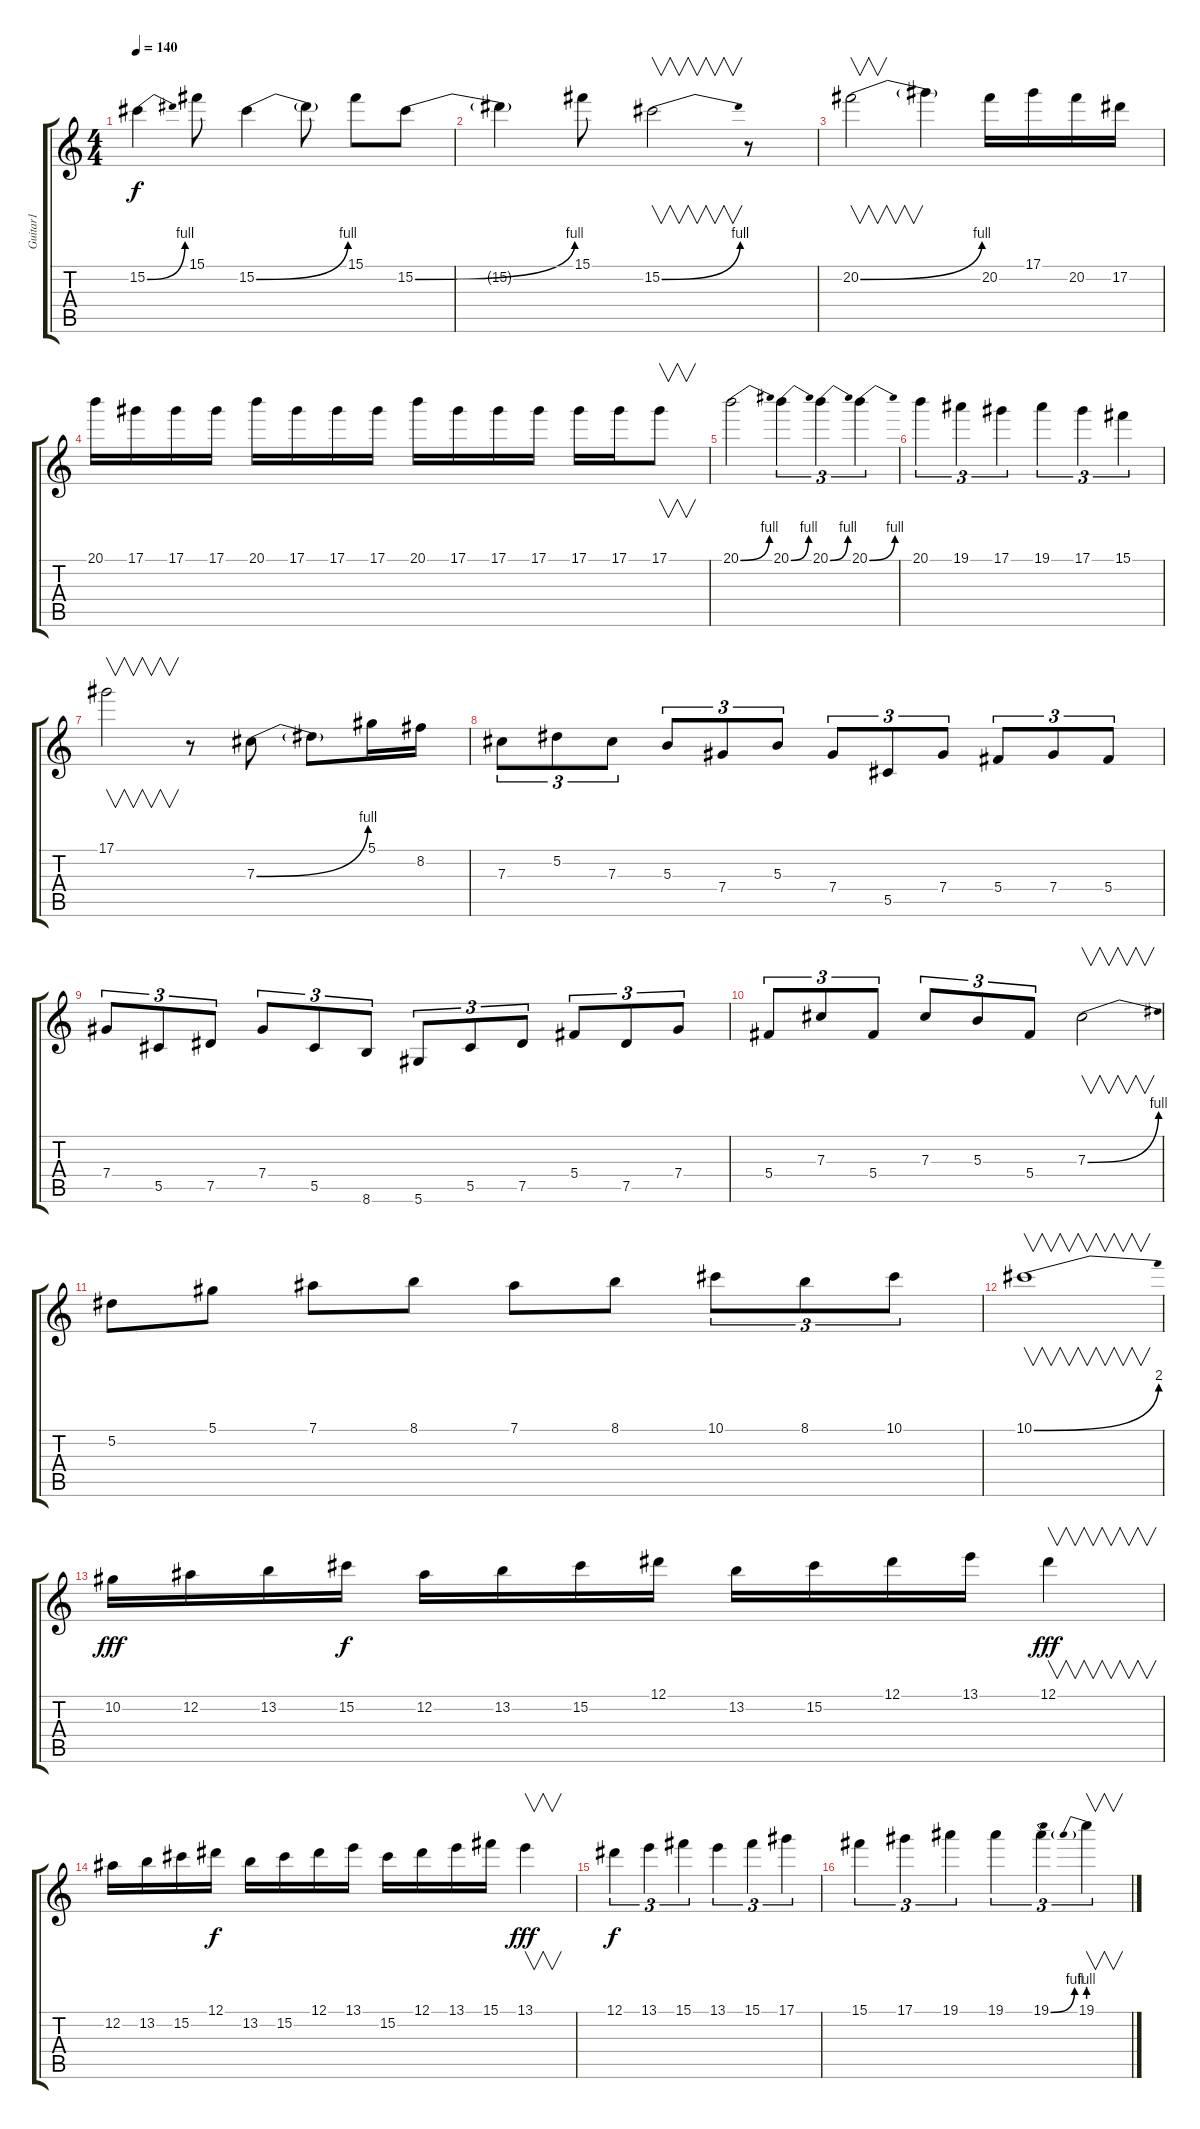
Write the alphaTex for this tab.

\track ("Guitar1" "Guitar1") {instrument acousticguitarnylon}
\staff {score tabs}
\tuning (Eb4 Bb3 Gb3 Db3 Ab2 Eb2) {hide}
\ts (4 4)
\tempo 140
\clef g2
\ks c
15.2{be (bend 0 0 60 4)}.4{dy f} 15.1.8 15.2{be (bend 0 0 60 4)}.4 15.2{t}.8 15.1.8 15.2{be (bend 0 0 60 4)}.8 |
15.2{t}.4 15.1.8 15.2{be (bend 0 0 60 4)}.2{v} r.8 |
20.2{be (bend 0 0 60 4)}.2{v} 20.2{t}.4 20.2.16 17.1.16 20.2.16 17.2.16 |
20.1.16 17.1.16 17.1.16 17.1.16 20.1.16 17.1.16 17.1.16 17.1.16 20.1.16 17.1.16 17.1.16 17.1.16 17.1.16 17.1.16 17.1.8{v} |
20.1{be (bend 0 0 60 4)}.2 20.1{be (bend 0 0 60 4)}.4{tu (3 2)} 20.1{be (bend 0 0 60 4)}.4{tu (3 2)} 20.1{be (bend 0 0 60 4)}.4{tu (3 2)} |
20.1.4{tu (3 2)} 19.1.4{tu (3 2)} 17.1.4{tu (3 2)} 19.1.4{tu (3 2)} 17.1.4{tu (3 2)} 15.1.4{tu (3 2)} |
17.1.2{v} r.8 7.3{be (bend 0 0 60 4)}.8 7.3{t}.8 5.1.16 8.2.16 |
7.3.8{tu (3 2)} 5.2.8{tu (3 2)} 7.3.8{tu (3 2)} 5.3.8{tu (3 2)} 7.4.8{tu (3 2)} 5.3.8{tu (3 2)} 7.4.8{tu (3 2)} 5.5.8{tu (3 2)} 7.4.8{tu (3 2)} 5.4.8{tu (3 2)} 7.4.8{tu (3 2)} 5.4.8{tu (3 2)} |
7.4.8{tu (3 2)} 5.5.8{tu (3 2)} 7.5.8{tu (3 2)} 7.4.8{tu (3 2)} 5.5.8{tu (3 2)} 8.6.8{tu (3 2)} 5.6.8{tu (3 2)} 5.5.8{tu (3 2)} 7.5.8{tu (3 2)} 5.4.8{tu (3 2)} 7.5.8{tu (3 2)} 7.4.8{tu (3 2)} |
5.4.8{tu (3 2)} 7.3.8{tu (3 2)} 5.4.8{tu (3 2)} 7.3.8{tu (3 2)} 5.3.8{tu (3 2)} 5.4.8{tu (3 2)} 7.3{be (bend 0 0 60 4)}.2{v} |
5.2.8 5.1.8 7.1.8 8.1.8 7.1.8 8.1.8 10.1.8{tu (3 2)} 8.1.8{tu (3 2)} 10.1.8{tu (3 2)} |
10.1{be (bend 0 0 60 8)}.1{v} |
10.2.16{dy fff} 12.2.16 13.2.16 15.2.16{dy f} 12.2.16 13.2.16 15.2.16 12.1.16 13.2.16 15.2.16 12.1.16 13.1.16 12.1.4{v dy fff} |
12.2.16 13.2.16 15.2.16 12.1.16{dy f} 13.2.16 15.2.16 12.1.16 13.1.16 15.2.16 12.1.16 13.1.16 15.1.16 13.1.4{v dy fff} |
12.1.4{tu (3 2) dy f} 13.1.4{tu (3 2)} 15.1.4{tu (3 2)} 13.1.4{tu (3 2)} 15.1.4{tu (3 2)} 17.1.4{tu (3 2)} |
15.1.4{tu (3 2)} 17.1.4{tu (3 2)} 19.1.4{tu (3 2)} 19.1.4{tu (3 2)} 19.1{be (bend 0 0 60 4)}.4{tu (3 2)} 19.1{be (prebend 0 4 60 4)}.4{v tu (3 2)}
